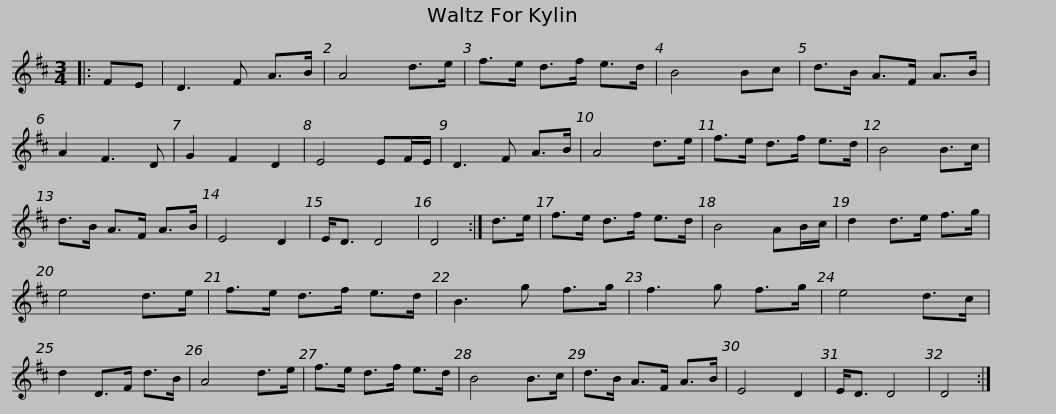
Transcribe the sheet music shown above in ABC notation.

X:1
L:1/8
M:3/4
I:linebreak $
K:D
V:1 treble
V:1
|: FE | D3 F A>B | A4 d>e | f>e d>f e>d | B4 Bc | %5
 d>B A>F A>B | A2 F3 D | G2 F2 D2 | E4 EF/E/ |$ D3 F A>B | %10
 A4 d>e | f>e d>f e>d | B4 B>c | d>B A>F A>B | E4 D2 | %15
 E<D D4 | D4 :| d>e |$ f>e d>f e>d | B4 AB/c/ | %20
 d2 d>e f>g | e4 d>e | f>e d>f e>d | B3 g f>g | f3 g f>g | %25
 e4 d>c |$ d2 D>F d>B | A4 d>e | f>e d>f e>d | B4 B>c | %30
 d>B A>F A>B | E4 D2 | E<D D4 | D4 :| %34
